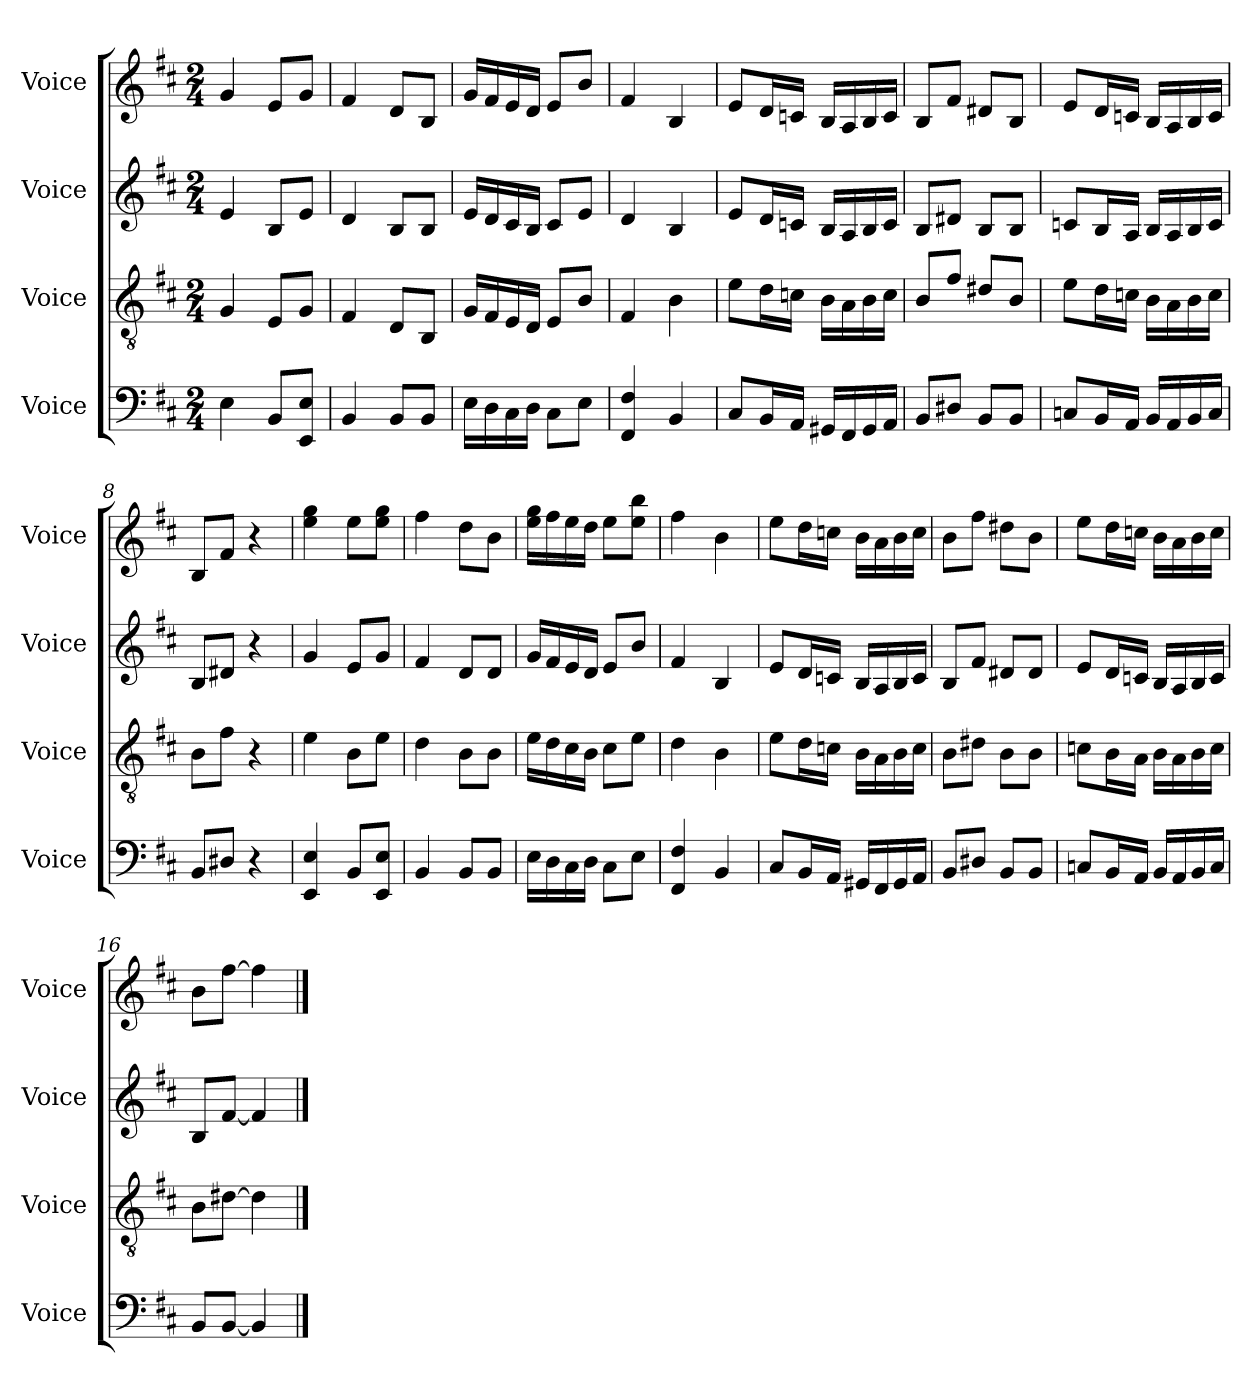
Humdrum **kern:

**kern	**kern	**kern	**kern
*part4	*part3	*part2	*part1
*staff4	*staff3	*staff2	*staff1
*I"Voice	*I"Voice	*I"Voice	*I"Voice
*I'Voice	*I'Voice	*I'Voice	*I'Voice
*clefF4	*clefGv2	*clefG2	*clefG2
*k[f#c#]	*k[f#c#]	*k[f#c#]	*k[f#c#]
*M2/4	*M2/4	*M2/4	*M2/4
=1	=1	=1	=1
4E\	4G/	4e/	4g/
8BB/L	8E/L	8B/L	8e/L
8EE/ 8E/J	8G/J	8e/J	8g/J
=2	=2	=2	=2
4BB/	4F#/	4d/	4f#/
8BB/L	8D/L	8B/L	8d/L
8BB/J	8BB/J	8B/J	8B/J
=3	=3	=3	=3
16E\LL	16G/LL	16e/LL	16g/LL
16D\	16F#/	16d/	16f#/
16C#\	16E/	16c#/	16e/
16D\JJ	16D/JJ	16B/JJ	16d/JJ
8C#\L	8E/L	8c#/L	8e/L
8E\J	8B/J	8e/J	8b/J
=4	=4	=4	=4
4FF#/ 4F#/	4F#/	4d/	4f#/
4BB/	4B\	4B/	4B/
!!LO:LB:g=z
=5	=5	=5	=5
8C#/L	8e\L	8e/L	8e/L
16BB/L	16d\L	16d/L	16d/L
16AA/JJ	16cn\JJ	16cn/JJ	16cn/JJ
16GG#X/LL	16B\LL	16B/LL	16B/LL
16FF#/	16A\	16A/	16A/
16GG#/	16B\	16B/	16B/
16AA/JJ	16c\JJ	16c/JJ	16c/JJ
=6	=6	=6	=6
8BB/L	8B/L	8B/L	8B/L
8D#X/J	8f#/J	8d#X/J	8f#/J
8BB/L	8d#X/L	8B/L	8d#X/L
8BB/J	8B/J	8B/J	8B/J
=7	=7	=7	=7
8Cn/L	8e\L	8cn/L	8e/L
16BB/L	16d\L	16B/L	16d/L
16AA/JJ	16cn\JJ	16A/JJ	16cn/JJ
16BB/LL	16B\LL	16B/LL	16B/LL
16AA/	16A\	16A/	16A/
16BB/	16B\	16B/	16B/
16C/JJ	16c\JJ	16c/JJ	16c/JJ
=8	=8	=8	=8
8BB/L	8B\L	8B/L	8B/L
8D#X/J	8f#\J	8d#X/J	8f#/J
4r	4r	4r	4r
!!LO:LB:g=z
=9	=9	=9	=9
4EE/ 4E/	4e\	4g/	4ee\ 4gg\
8BB/L	8B\L	8e/L	8ee\L
8EE/ 8E/J	8e\J	8g/J	8ee\ 8gg\J
=10	=10	=10	=10
4BB/	4d\	4f#/	4ff#\
8BB/L	8B\L	8d/L	8dd\L
8BB/J	8B\J	8d/J	8b\J
=11	=11	=11	=11
16E\LL	16e\LL	16g/LL	16ee\ 16gg\LL
16D\	16d\	16f#/	16ff#\
16C#\	16c#\	16e/	16ee\
16D\JJ	16B\JJ	16d/JJ	16dd\JJ
8C#\L	8c#\L	8e/L	8ee\L
8E\J	8e\J	8b/J	8ee\ 8bb\J
=12	=12	=12	=12
4FF#/ 4F#/	4d\	4f#/	4ff#\
4BB/	4B\	4B/	4b\
!!LO:LB:g=z
=13	=13	=13	=13
8C#/L	8e\L	8e/L	8ee\L
16BB/L	16d\L	16d/L	16dd\L
16AA/JJ	16cn\JJ	16cn/JJ	16ccn\JJ
16GG#X/LL	16B\LL	16B/LL	16b\LL
16FF#/	16A\	16A/	16a\
16GG#/	16B\	16B/	16b\
16AA/JJ	16c\JJ	16c/JJ	16cc\JJ
=14	=14	=14	=14
8BB/L	8B\L	8B/L	8b\L
8D#X/J	8d#X\J	8f#/J	8ff#\J
8BB/L	8B\L	8d#X/L	8dd#X\L
8BB/J	8B\J	8d#/J	8b\J
=15	=15	=15	=15
8Cn/L	8cn\L	8e/L	8ee\L
16BB/L	16B\L	16d/L	16dd\L
16AA/JJ	16A\JJ	16cn/JJ	16ccn\JJ
16BB/LL	16B\LL	16B/LL	16b\LL
16AA/	16A\	16A/	16a\
16BB/	16B\	16B/	16b\
16C/JJ	16c\JJ	16c/JJ	16cc\JJ
=16	=16	=16	=16
8BB/L	8B\L	8B/L	8b\L
[<8BB/J	[>8d#X\J	[<8f#/J	[>8ff#\J
4BB/]	4d#\]	4f#/]	4ff#\]
==	==	==	==
*-	*-	*-	*-
